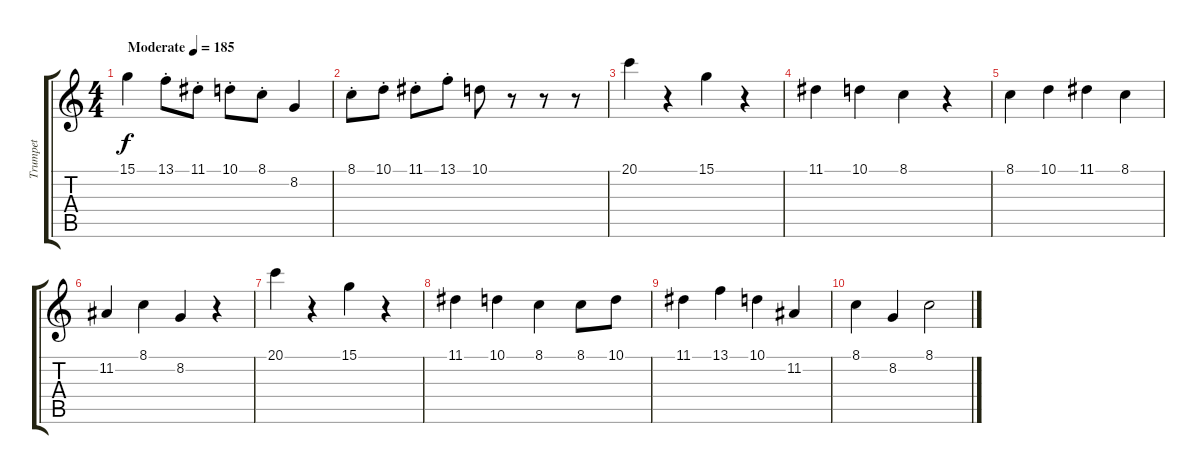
\track ("Trumpet" "Trumpet") {instrument trumpet}
\staff {score tabs}
\tuning (E4 B3 G3 D3 A2 E2) {hide}
\ts (4 4)
\tempo (185 "Moderate")
\clef g2
\ks c
15.1.4{dy f instrument trumpet} 13.1{st}.8 11.1{st}.8 10.1{st}.8 8.1{st}.8 8.2.4 |
8.1{st}.8 10.1{st}.8 11.1{st}.8 13.1{st}.8 10.1.8 r.8 r.8 r.8 |
20.1.4 r.4 15.1.4 r.4 |
11.1.4 10.1.4 8.1.4 r.4 |
8.1.4 10.1.4 11.1.4 8.1.4 |
11.2.4 8.1.4 8.2.4 r.4 |
20.1.4 r.4 15.1.4 r.4 |
11.1.4 10.1.4 8.1.4 8.1.8 10.1.8 |
11.1.4 13.1.4 10.1.4 11.2.4 |
8.1.4 8.2.4 8.1.2
